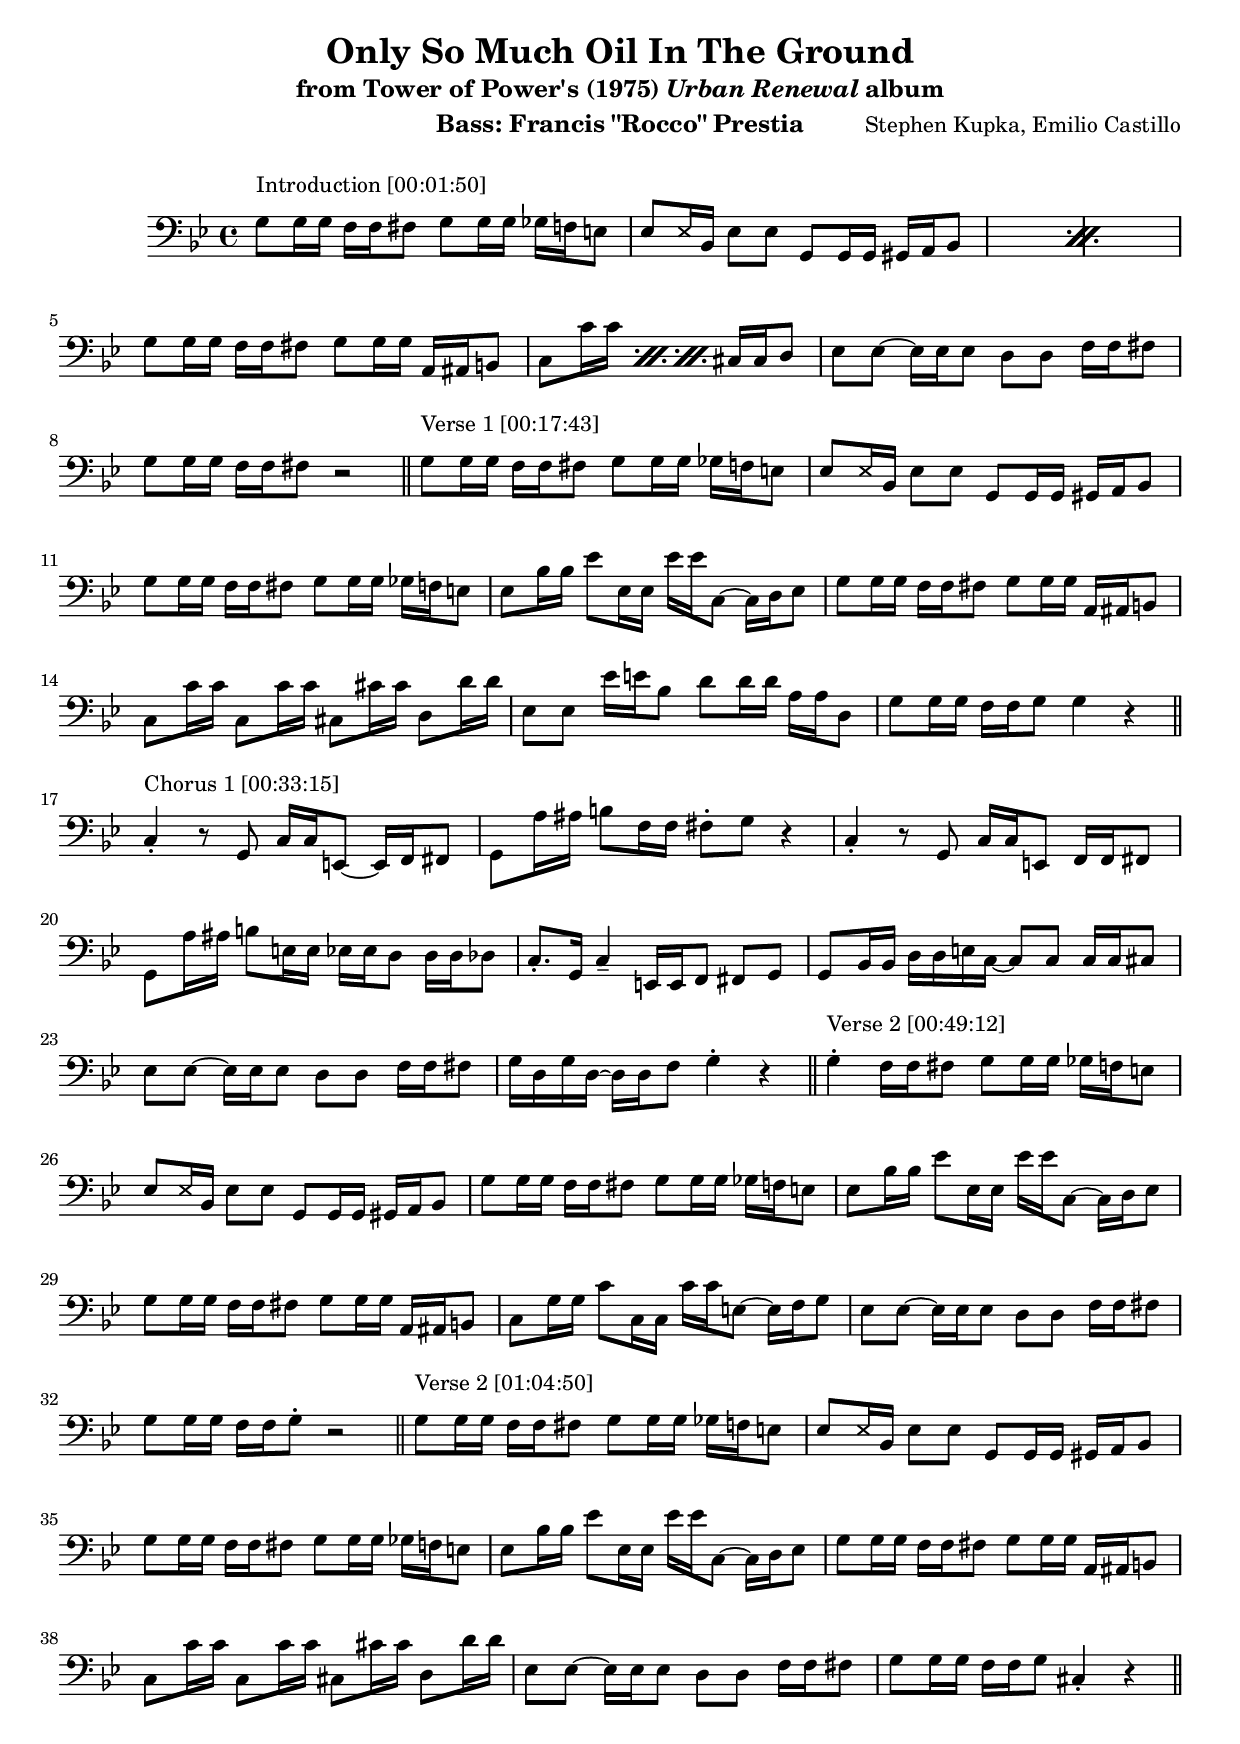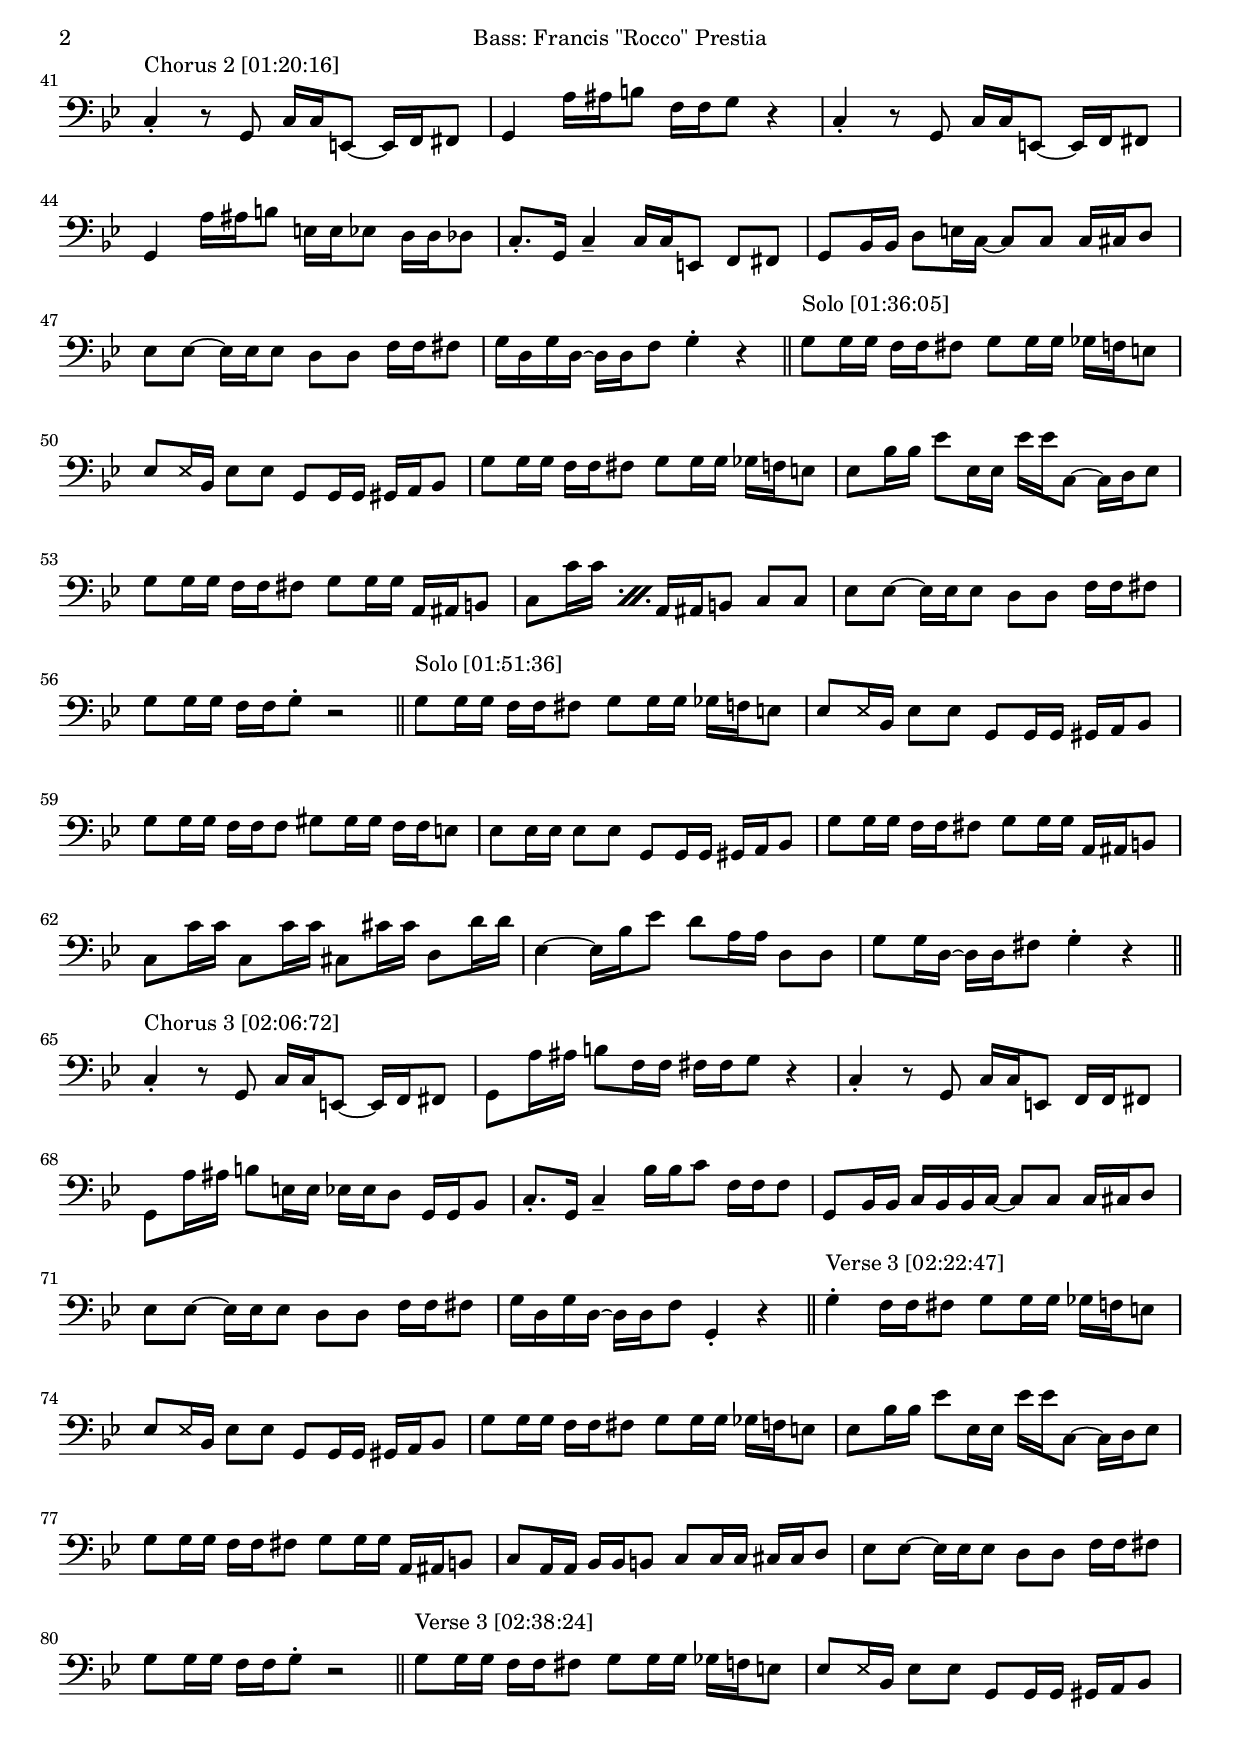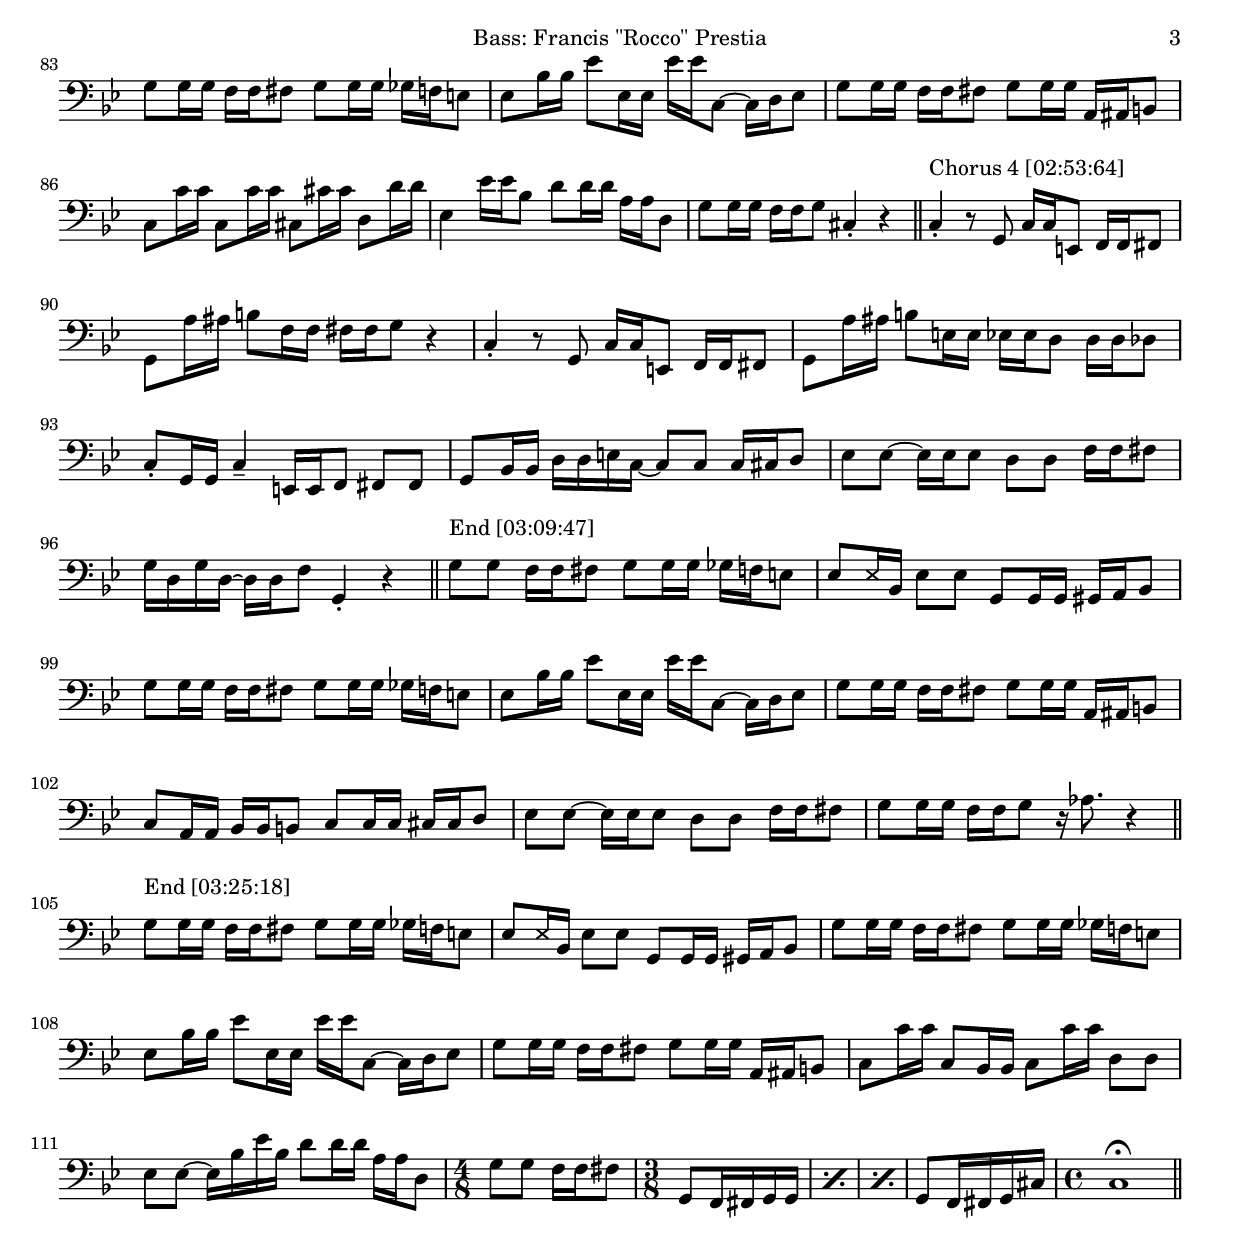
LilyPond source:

% TODO función que haga esto: ^\markup \raise #2 {Introduction [00:01:50]}
\version "2.20.0"
\language "english"

\version "2.20.0"
\language "english"

% --------------------------------------------------------------------------------
% Verse
% --------------------------------------------------------------------------------
% Verse bars 1 & 3
Gm_a  = \relative {g8 g16 g f f fs8 g g16 g gf f e8}
Gm_aa = \relative {g4\staccato f16 f fs8 g g16 g gf f e8}
Gm_ab = \relative {g8 g f16 f fs8 g g16 g gf f e8}
Gm_c  = \relative {g8 g16 g f f f8 gs gs16 gs f f e8}

% Verse bars 2 & 3
Eb_a  = \relative {ef8 \xNote{ef16} bf ef8 ef g, g16 g gs a bf8}
Eb_aa = \relative {ef8 ef16 ef ef8 ef g, g16 g gs a bf8}
Eb_b  = \relative {ef8 bf'16 bf ef8 ef,16 ef ef' ef c,8~ c16 d ef8}

% Verse bar 5
Gm_b  = \relative {g8 g16 g f f fs8 g g16 g a, as b8}

% Verse bar 6
Cm_a  = \relative {\repeat percent 3 {c8 c'16 c} cs, cs d8}
Cm_b  = \relative {\repeat unfold 2 {c8 c'16 c} cs,8 cs'16 cs d,8 d'16 d}
Cm_c  = \relative {c8 g'16 g c8 c,16 c c' c e,8~ e16 f g8}
Cm_d  = \relative {\repeat percent 2 {c8 c'16 c} a, as b8 c c}
Cm_e  = \relative {c8 a16 a bf bf b8 c c16 c cs cs d8}
Cm_f  = \relative {c8 c'16 c c,8 bf16 bf c8 c'16 c d,8 d}

% --------------------------------------------------------------------------------
% Chorus
% --------------------------------------------------------------------------------
% Chorus bars 1 & 3
Cmaj_aa = \relative {c4\staccato r8 g c16 c e,8~ e16 f fs8}
Cmaj_ab = \relative {c4\staccato r8 g c16 c e,8 f16 f fs8}

% Chorus bar 2
G_a   = \relative {g,8 a'16 as b8 f16 f fs8\staccato g r4}
G_aa  = \relative {g,4 a'16 as b8 f16 f g8 r4}
G_ab  = \relative {g,8 a'16 as b8 f16 f fs fs g8 r4}

% Chorus bar 4
G_b   = \relative {g,8 a'16 as b8 e,16 e ef ef d8 d16 d df8}
G_ba  = \relative {g,4 a'16 as b8 e,16 e ef8 d16 d df8}
G_bb  = \relative {g,8 a'16 as b8 e,16 e ef ef d8 g,16 g bf8}

% Chorus bar 5
Cmaj_ba = \relative {c8.\staccato g16 c4\tenuto e,16 e f8 fs g}
Cmaj_bb = \relative {c8.\staccato g16 c4\tenuto c16 c e,8 f fs}
Cmaj_bc = \relative {c8.\staccato g16 c4\tenuto bf'16 bf c8 f,16 f f8}
Cmaj_bd = \relative {c8\staccato g16 g c4\tenuto e,16 e f8 fs fs}

% Chorus bar 6
GC_a = \relative{g,8 bf16 bf d d e c~ c8 c c16 c cs8}
GC_b = \relative{g,8 bf16 bf d8 e16 c~ c8 c c16 cs d8}
GC_c = \relative{g,8 bf16 bf c bf bf c~ c8 c c16 cs d8}
GC_d = \relative{g,8 bf16 bf d d e c~ c8 c c16 cs d8}

% --------------------------------------------------------------------------------
% Turnarounds
% --------------------------------------------------------------------------------
tr_a  = \relative {ef8 ef~ ef16 ef16 ef8 d d f16 f fs8}
tr_b  = \relative {ef8 ef ef'16 e16 bf8 d d16 d a a d,8}
tr_c  = \relative {ef4~ ef16 bf' ef8 d a16 a d,8 d}
tr_d  = \relative {ef4 ef'16 ef bf8 d d16 d a a d,8}
tr_e  = \relative {ef8 ef~ ef16 bf'16 ef16 bf d8 d16 d a a d,8}
% --------------------------------------------------------------------------------
% End of section
% --------------------------------------------------------------------------------
end_a = \relative {g8 g16 g f f fs8 r2}
end_b = \relative {g8 g16 g f f g8 g4 r}             % Terminado en 3
end_ba = \relative {g8 g16 g f f g8 cs,4\staccato r} % Terminado en 3

end_c = \relative {g16 d g d~ d d f8 g4\staccato r4}
end_ca = \relative {g16 d g d~ d d f8 g,4\staccato r4}

end_d = \relative {g8 g16 g f f g8\staccato r2}
end_e = \relative {g8 g16 d~ d d fs8 g4\staccato r} % Terminado en 3

end_f = \relative {g8 g16 g f f g8 r16 af8. r4}             % Terminado en 3
end_g = \relative{
  \time 4/8 g8 g f16 f fs8 
  \time 3/8 \repeat percent 3 {g,8 f16 fs g g } g8 f16 fs g cs
  \time 4/4 c1\fermata
}

% --------------------------------------------------------------------------------
% Chords
% --------------------------------------------------------------------------------
verse =  \chords {g1:m ef:9 g:m ef:9 g:m c:9 ef2:9 d:7 g:m af:m} 

\include "../layout.ly"

#(set-global-staff-size 19)

\paper {
  #(set-default-paper-size "letter")
}

\header {
  title      = "Only So Much Oil In The Ground" 
  subtitle   = \markup { "from Tower of Power's (1975)" \italic "Urban Renewal" "album"} 
  composer   = "Stephen Kupka, Emilio Castillo"
  instrument = "Bass: Francis \"Rocco\" Prestia"
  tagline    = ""
}

\markup \vspace #1

\score {
  \relative {
    \clef bass
    \key g \minor

    ^\markup \raise #2 {Introduction [00:01:50]}
    \repeat percent 2 {\Gm_a \Eb_a} \Gm_b \Cm_a \tr_a \end_a \bar "||" 

    ^\markup \raise #2 {Verse 1 [00:17:43]}
    \Gm_a \Eb_a \Gm_a \Eb_b \Gm_b \Cm_b \tr_b \end_b \bar "||" 

    ^\markup \raise #2 {Chorus 1 [00:33:15]}
    \Cmaj_aa \G_a \Cmaj_ab \G_b \Cmaj_ba \GC_a \tr_a \end_c \bar "||" 

    ^\markup \raise #2 {Verse 2 [00:49:12]}
    \Gm_aa \Eb_a \Gm_a \Eb_b \Gm_b \Cm_c \tr_a \end_d \bar "||" 

    ^\markup \raise #2 {Verse 2 [01:04:50]}
    \Gm_a  \Eb_a \Gm_a \Eb_b \Gm_b \Cm_b \tr_a \end_ba \bar "||" 

    ^\markup \raise #2 {Chorus 2 [01:20:16]}
    \Cmaj_aa \G_aa \Cmaj_aa \G_ba \Cmaj_bb \GC_b \tr_a \end_c \bar "||" 

    ^\markup \raise #2 {Solo [01:36:05]}
    \Gm_a \Eb_a \Gm_a \Eb_b \Gm_b \Cm_d \tr_a \end_d \bar "||" 

    ^\markup \raise #2 {Solo [01:51:36]}
    \Gm_a \Eb_a \Gm_c \Eb_aa \Gm_b \Cm_b \tr_c \end_e \bar "||" 

    ^\markup \raise #2 {Chorus 3 [02:06:72]}
    \Cmaj_aa \G_ab \Cmaj_ab \G_bb \Cmaj_bc \GC_c \tr_a \end_ca \bar "||" 

    ^\markup \raise #2 {Verse 3 [02:22:47]}
    \Gm_aa \Eb_a \Gm_a \Eb_b \Gm_b \Cm_e \tr_a \end_d \bar "||" 

    ^\markup \raise #2 {Verse 3 [02:38:24]}
    \Gm_a \Eb_a \Gm_a \Eb_b \Gm_b \Cm_b \tr_d \end_ba \bar "||" 

    ^\markup \raise #2 {Chorus 4 [02:53:64]}
    \Cmaj_ab \G_ab \Cmaj_ab \G_b \Cmaj_bd \GC_d \tr_a \end_ca \bar "||" 

    ^\markup \raise #2 {End [03:09:47]}
    \Gm_ab \Eb_a \Gm_a \Eb_b \Gm_b \Cm_e \tr_a \end_f \bar "||" 

    ^\markup \raise #2 {End [03:25:18]}
    \Gm_a \Eb_a \Gm_a \Eb_b \Gm_b \Cm_f \tr_e \end_g \bar "||" 
  } 
}
